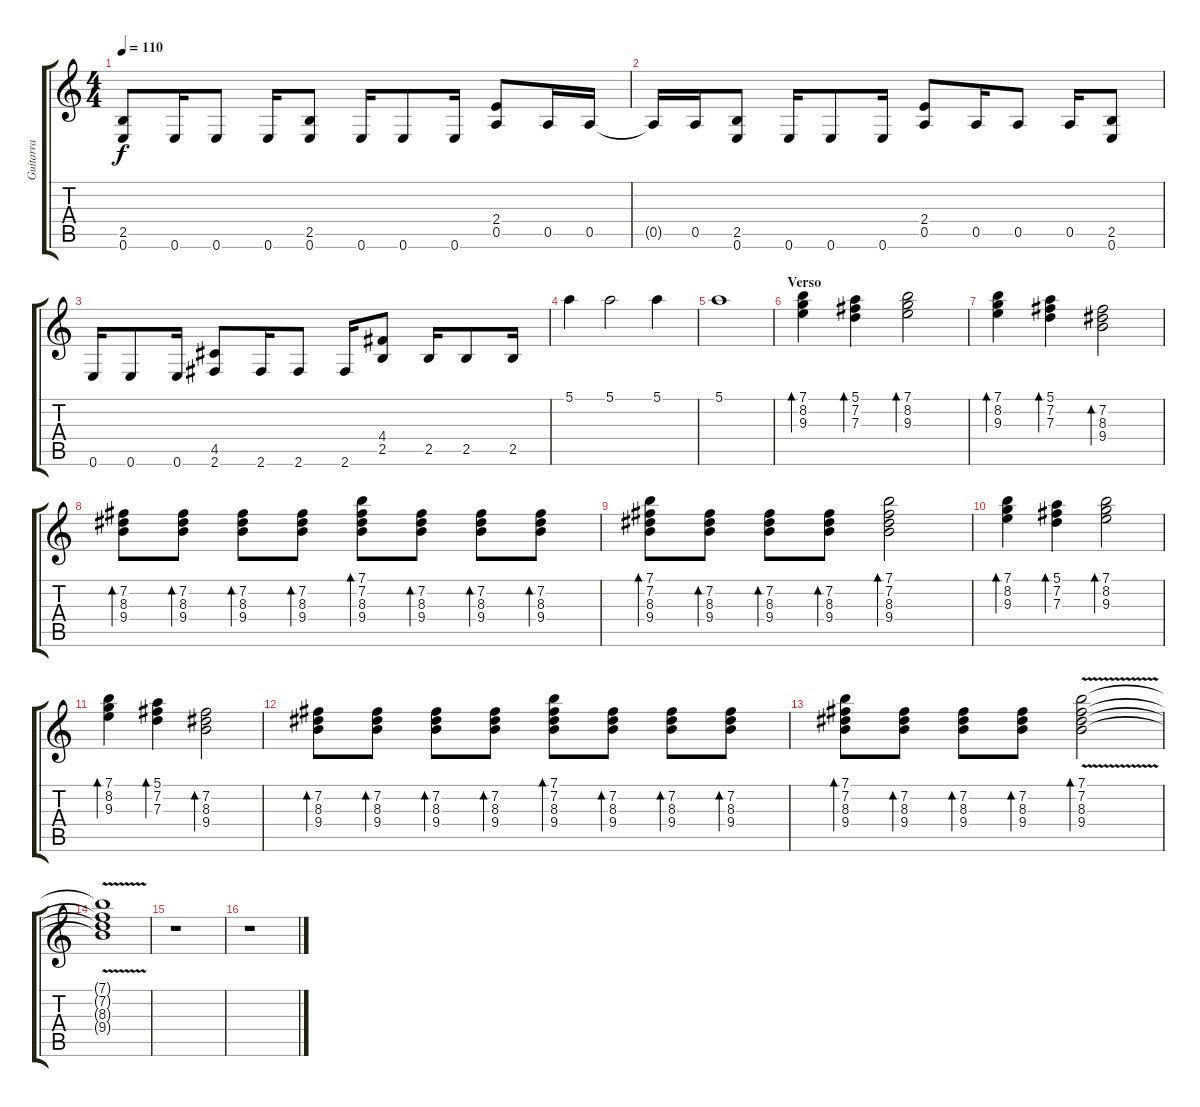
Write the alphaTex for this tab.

\track ("Guitarra" "Guitarra") {instrument overdrivenguitar}
\staff {score tabs}
\tuning (E4 B3 G3 D3 A2 E2) {hide}
\ts (4 4)
\tempo 110
\clef g2
\ks c
(2.5 0.6).8{dy f instrument overdrivenguitar} 0.6.16 0.6.8 0.6.16 (2.5 0.6).8 0.6.16 0.6.8 0.6.16 (2.4 0.5).8 0.5.16 0.5.16 |
0.5{t}.16 0.5.16 (2.5 0.6).8 0.6.16 0.6.8 0.6.16 (2.4 0.5).8 0.5.16 0.5.8 0.5.16 (2.5 0.6).8 |
0.6.16 0.6.8 0.6.16 (4.5 2.6).8 2.6.16 2.6.8 2.6.16 (4.4 2.5).8 2.5.16 2.5.8 2.5.16 |
5.1.4{instrument birdtweet} 5.1.2 5.1.4 |
5.1.1 |
\section ("" "Verso")
(7.1 8.2 9.3).4{bd 120 volume 10 instrument electricguitarjazz} (5.1 7.2 7.3).4{bd 120} (7.1 8.2 9.3).2{bd 120} |
(7.1 8.2 9.3).4{bd 120} (5.1 7.2 7.3).4{bd 120} (7.2 8.3 9.4).2{bd 120} |
(7.2 8.3 9.4).8{bd 120} (7.2 8.3 9.4).8{bd 120} (7.2 8.3 9.4).8{bd 120} (7.2 8.3 9.4).8{bd 120} (7.1 7.2 8.3 9.4).8{bd 120} (7.2 8.3 9.4).8{bd 120} (7.2 8.3 9.4).8{bd 120} (7.2 8.3 9.4).8{bd 120} |
(7.1 7.2 8.3 9.4).8{bd 120} (7.2 8.3 9.4).8{bd 120} (7.2 8.3 9.4).8{bd 120} (7.2 8.3 9.4).8{bd 120} (7.1 7.2 8.3 9.4).2{bd 120} |
(7.1 8.2 9.3).4{bd 120} (5.1 7.2 7.3).4{bd 120} (7.1 8.2 9.3).2{bd 120} |
(7.1 8.2 9.3).4{bd 120} (5.1 7.2 7.3).4{bd 120} (7.2 8.3 9.4).2{bd 120} |
(7.2 8.3 9.4).8{bd 120} (7.2 8.3 9.4).8{bd 120} (7.2 8.3 9.4).8{bd 120} (7.2 8.3 9.4).8{bd 120} (7.1 7.2 8.3 9.4).8{bd 120} (7.2 8.3 9.4).8{bd 120} (7.2 8.3 9.4).8{bd 120} (7.2 8.3 9.4).8{bd 120} |
(7.1 7.2 8.3 9.4).8{bd 120} (7.2 8.3 9.4).8{bd 120} (7.2 8.3 9.4).8{bd 120} (7.2 8.3 9.4).8{bd 120} (7.1{v} 7.2{v} 8.3{v} 9.4{v}).2{bd 120} |
(7.1{t} 7.2{t} 8.3{t} 9.4{t}).1 |
r.1 |
r.1
